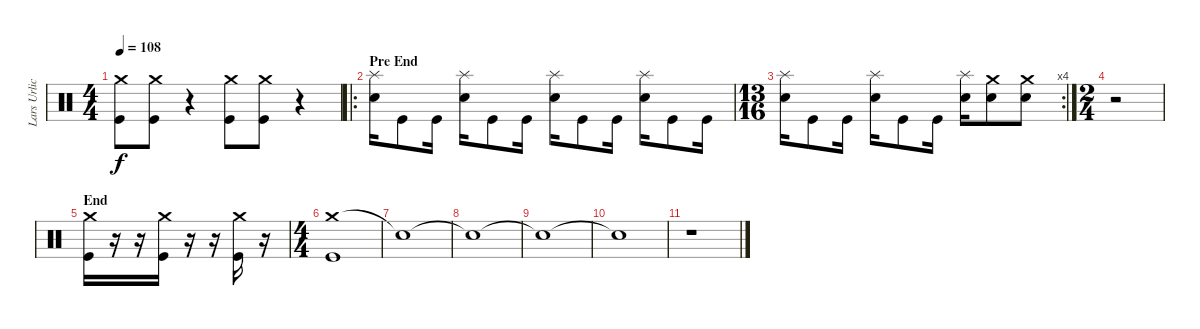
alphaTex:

\track ("Lars Urlich (drums)" "Lars Urlic") {instrument percussion}
\staff {score}
\articulation defaults
\ts (4 4)
\tempo 108
\clef neutral
\ks c
("Crash medium (hit)" "Kick (hit)").8{dy f} ("Crash medium (hit)" "Kick (hit)").8 r.4 ("Crash medium (hit)" "Kick (hit)").8 ("Crash medium (hit)" "Kick (hit)").8 r.4 |
\ro
\section ("" "Pre End")
("Splash (hit)" "Electric Snare (hit)").16 "Kick (hit)".8 "Kick (hit)".16 ("Splash (hit)" "Electric Snare (hit)").16 "Kick (hit)".8 "Kick (hit)".16 ("Splash (hit)" "Electric Snare (hit)").16 "Kick (hit)".8 "Kick (hit)".16 ("Splash (hit)" "Electric Snare (hit)").16 "Kick (hit)".8 "Kick (hit)".16 |
\rc 4
\ts (13 16)
("Splash (hit)" "Electric Snare (hit)").16 "Kick (hit)".8 "Kick (hit)".16 ("Splash (hit)" "Electric Snare (hit)").16 "Kick (hit)".8 "Kick (hit)".16 ("Splash (hit)" "Electric Snare (hit)").16 ("Crash medium (hit)" "Electric Snare (hit)").8 ("Crash medium (hit)" "Electric Snare (hit)").8 |
\ts (2 4)
r.2 |
\section ("" "End")
("Crash medium (hit)" "Kick (hit)").16 r.16 r.16 ("Crash medium (hit)" "Kick (hit)").16 r.16 r.16 ("Crash medium (hit)" "Kick (hit)").16 r.16 |
\ts (4 4)
("Crash medium (hit)" "Kick (hit)").1 |
"Snare (hit)"{t}.1 |
"Snare (hit)"{t}.1 |
"Snare (hit)"{t}.1 |
"Snare (hit)"{t}.1 |
r.1
